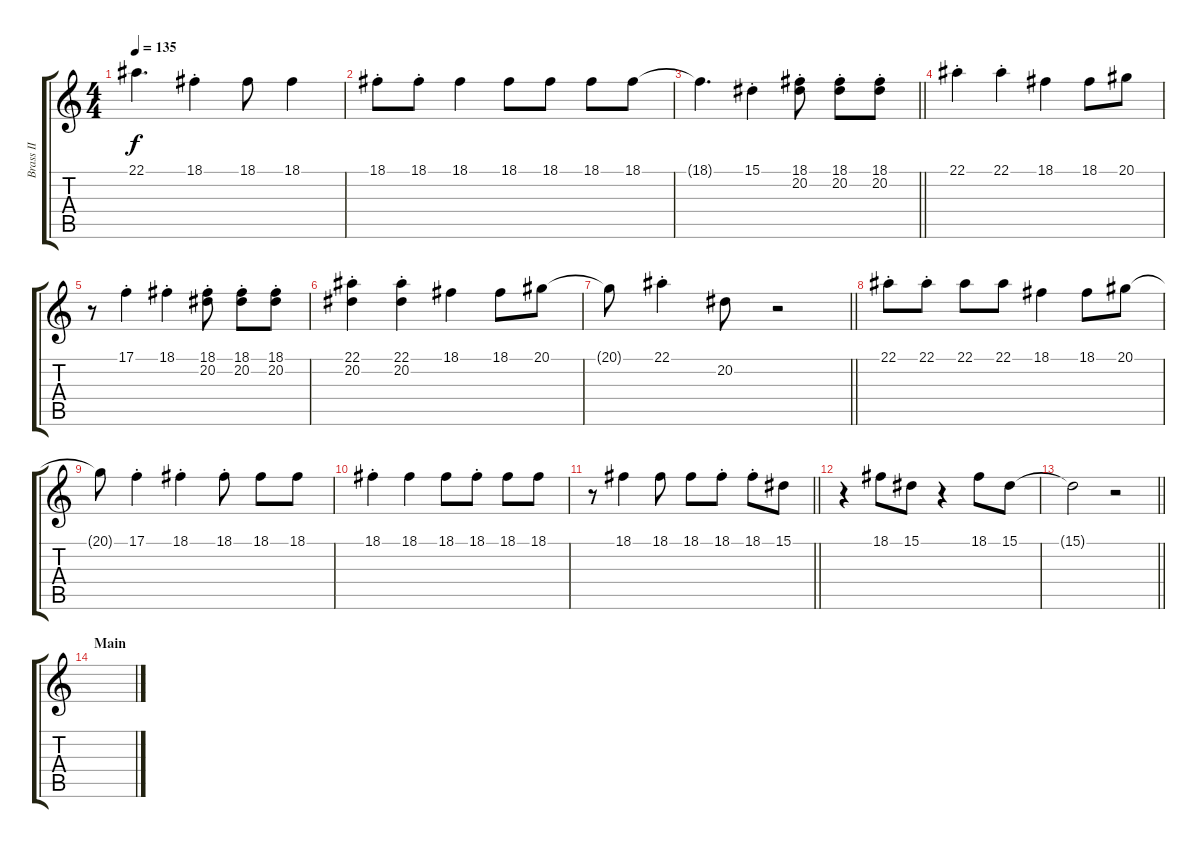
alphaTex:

\track ("Brass II" "Brass II") {instrument brasssection}
\staff {score tabs}
\tuning (C4 G3 Eb3 Bb2 F2 C2) {hide}
\ts (4 4)
\tempo 135
\clef g2
\ks c
22.1{t}.4{d dy f} 18.1{st}.4 18.1.8 18.1.4 |
18.1{st}.8 18.1{st}.8 18.1.4 18.1.8 18.1.8 18.1.8 18.1.8 |
\barLineRight lightlight
18.1{t}.4{d} 15.1{st}.4 (18.1{st} 20.2{st}).8 (18.1{st} 20.2{st}).8 (18.1{st} 20.2{st}).8 |
\section ("" "")
22.1{st}.4 22.1{st}.4 18.1.4 18.1.8 20.1.8 |
r.8 17.1{st}.4 18.1{st}.4 (18.1{st} 20.2{st}).8 (18.1{st} 20.2{st}).8 (18.1{st} 20.2{st}).8 |
(22.1{st} 20.2).4 (22.1{st} 20.2).4 18.1.4 18.1.8 20.1.8 |
\barLineRight lightlight
20.1{t}.8 22.1{st}.4 20.2.8 r.2 |
\section ("" "")
22.1{st}.8 22.1{st}.8 22.1.8 22.1.8 18.1.4 18.1.8 20.1.8 |
20.1{t}.8 17.1{st}.4 18.1{st}.4 18.1{st}.8 18.1.8 18.1.8 |
18.1{st}.4 18.1.4 18.1.8 18.1{st}.8 18.1.8 18.1.8 |
\barLineRight lightlight
r.8 18.1.4 18.1.8 18.1.8 18.1{st}.8 18.1{st}.8 15.1.8 |
\section ("" "")
r.4 18.1.8 15.1.8 r.4 18.1.8 15.1.8 |
\barLineRight lightlight
15.1{t}.2 r.2 |
\section ("" "Main")
